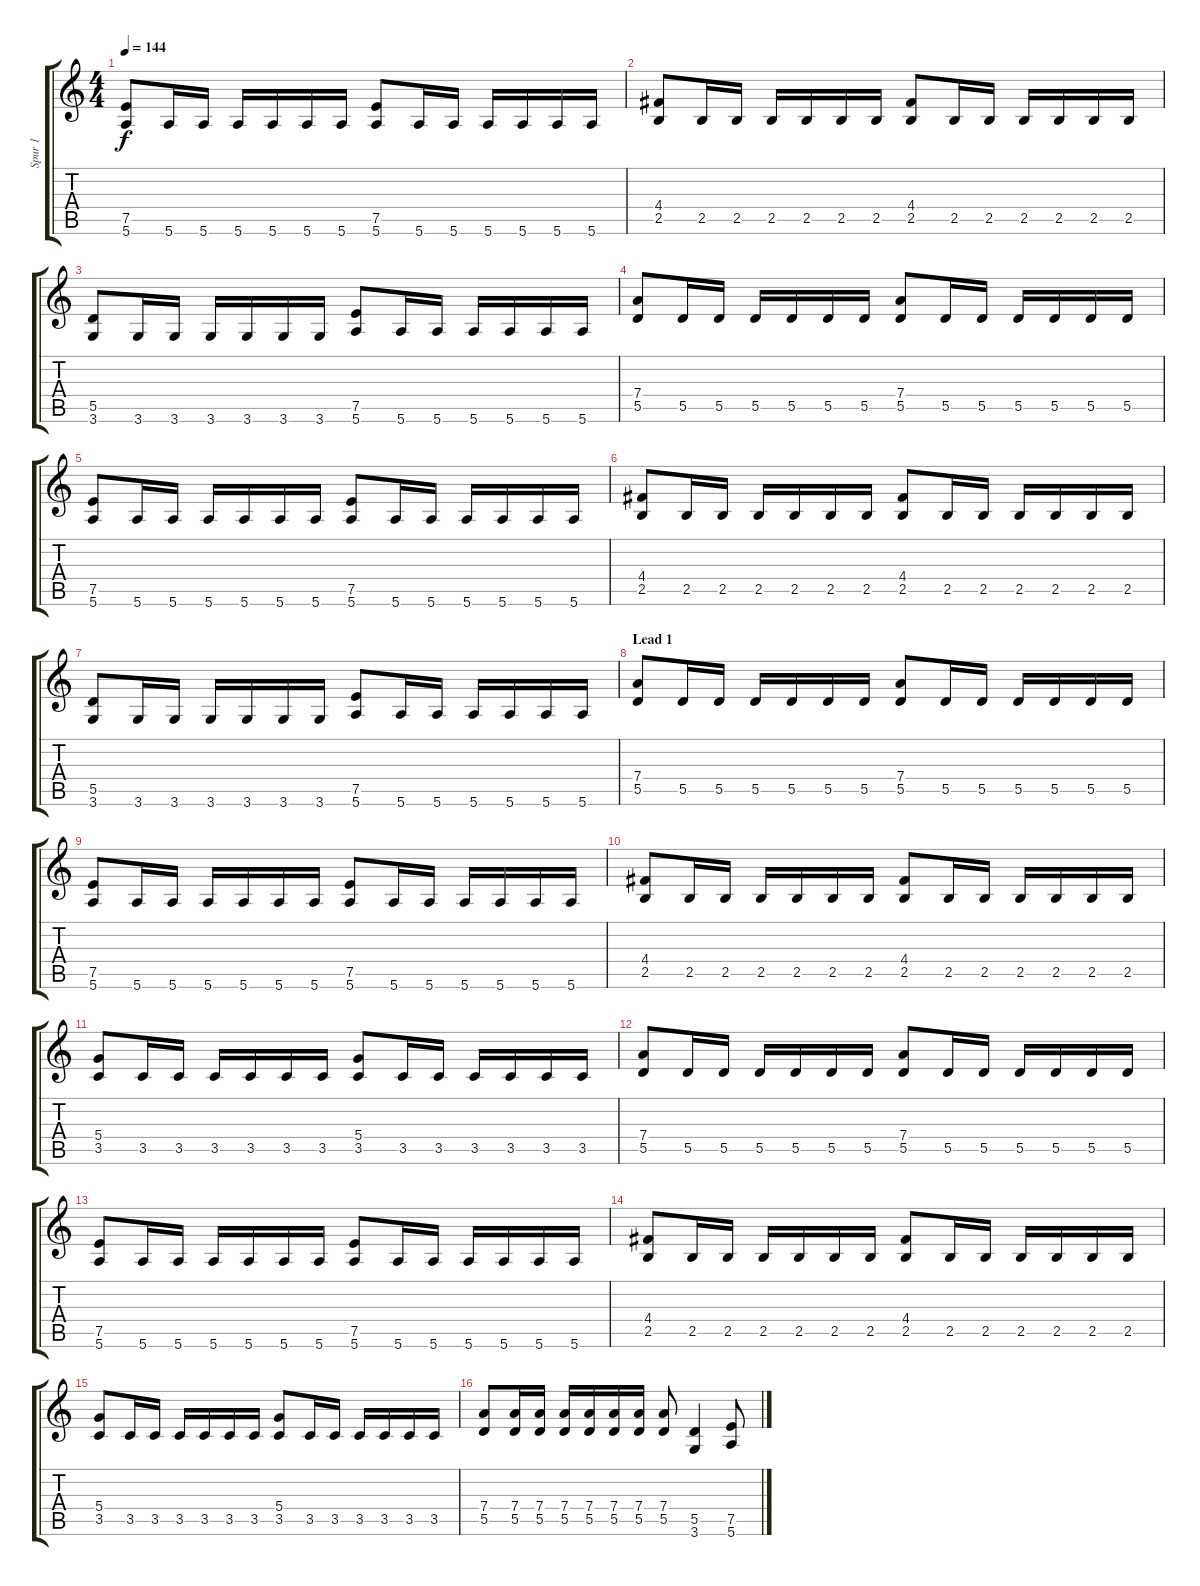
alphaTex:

\track ("Spur 1" "Spur 1") {instrument distortionguitar}
\staff {score tabs}
\tuning (E4 B3 G3 D3 A2 E2) {hide}
\ts (4 4)
\tempo 144
\clef g2
\ks c
(7.5 5.6).8{dy f} 5.6.16 5.6.16 5.6.16 5.6.16 5.6.16 5.6.16 (7.5 5.6).8 5.6.16 5.6.16 5.6.16 5.6.16 5.6.16 5.6.16 |
(4.4 2.5).8 2.5.16 2.5.16 2.5.16 2.5.16 2.5.16 2.5.16 (4.4 2.5).8 2.5.16 2.5.16 2.5.16 2.5.16 2.5.16 2.5.16 |
(5.5 3.6).8 3.6.16 3.6.16 3.6.16 3.6.16 3.6.16 3.6.16 (7.5 5.6).8 5.6.16 5.6.16 5.6.16 5.6.16 5.6.16 5.6.16 |
(7.4 5.5).8 5.5.16 5.5.16 5.5.16 5.5.16 5.5.16 5.5.16 (7.4 5.5).8 5.5.16 5.5.16 5.5.16 5.5.16 5.5.16 5.5.16 |
(7.5 5.6).8 5.6.16 5.6.16 5.6.16 5.6.16 5.6.16 5.6.16 (7.5 5.6).8 5.6.16 5.6.16 5.6.16 5.6.16 5.6.16 5.6.16 |
(4.4 2.5).8 2.5.16 2.5.16 2.5.16 2.5.16 2.5.16 2.5.16 (4.4 2.5).8 2.5.16 2.5.16 2.5.16 2.5.16 2.5.16 2.5.16 |
(5.5 3.6).8 3.6.16 3.6.16 3.6.16 3.6.16 3.6.16 3.6.16 (7.5 5.6).8 5.6.16 5.6.16 5.6.16 5.6.16 5.6.16 5.6.16 |
\section ("" "Lead 1")
(7.4 5.5).8 5.5.16 5.5.16 5.5.16 5.5.16 5.5.16 5.5.16 (7.4 5.5).8 5.5.16 5.5.16 5.5.16 5.5.16 5.5.16 5.5.16 |
(7.5 5.6).8 5.6.16 5.6.16 5.6.16 5.6.16 5.6.16 5.6.16 (7.5 5.6).8 5.6.16 5.6.16 5.6.16 5.6.16 5.6.16 5.6.16 |
(4.4 2.5).8 2.5.16 2.5.16 2.5.16 2.5.16 2.5.16 2.5.16 (4.4 2.5).8 2.5.16 2.5.16 2.5.16 2.5.16 2.5.16 2.5.16 |
(5.4 3.5).8 3.5.16 3.5.16 3.5.16 3.5.16 3.5.16 3.5.16 (5.4 3.5).8 3.5.16 3.5.16 3.5.16 3.5.16 3.5.16 3.5.16 |
(7.4 5.5).8 5.5.16 5.5.16 5.5.16 5.5.16 5.5.16 5.5.16 (7.4 5.5).8 5.5.16 5.5.16 5.5.16 5.5.16 5.5.16 5.5.16 |
(7.5 5.6).8 5.6.16 5.6.16 5.6.16 5.6.16 5.6.16 5.6.16 (7.5 5.6).8 5.6.16 5.6.16 5.6.16 5.6.16 5.6.16 5.6.16 |
(4.4 2.5).8 2.5.16 2.5.16 2.5.16 2.5.16 2.5.16 2.5.16 (4.4 2.5).8 2.5.16 2.5.16 2.5.16 2.5.16 2.5.16 2.5.16 |
(5.4 3.5).8 3.5.16 3.5.16 3.5.16 3.5.16 3.5.16 3.5.16 (5.4 3.5).8 3.5.16 3.5.16 3.5.16 3.5.16 3.5.16 3.5.16 |
(7.4 5.5).8 (7.4 5.5).16 (7.4 5.5).16 (7.4 5.5).16 (7.4 5.5).16 (7.4 5.5).16 (7.4 5.5).16 (7.4 5.5).8 (5.5 3.6).4 (7.5 5.6).8
